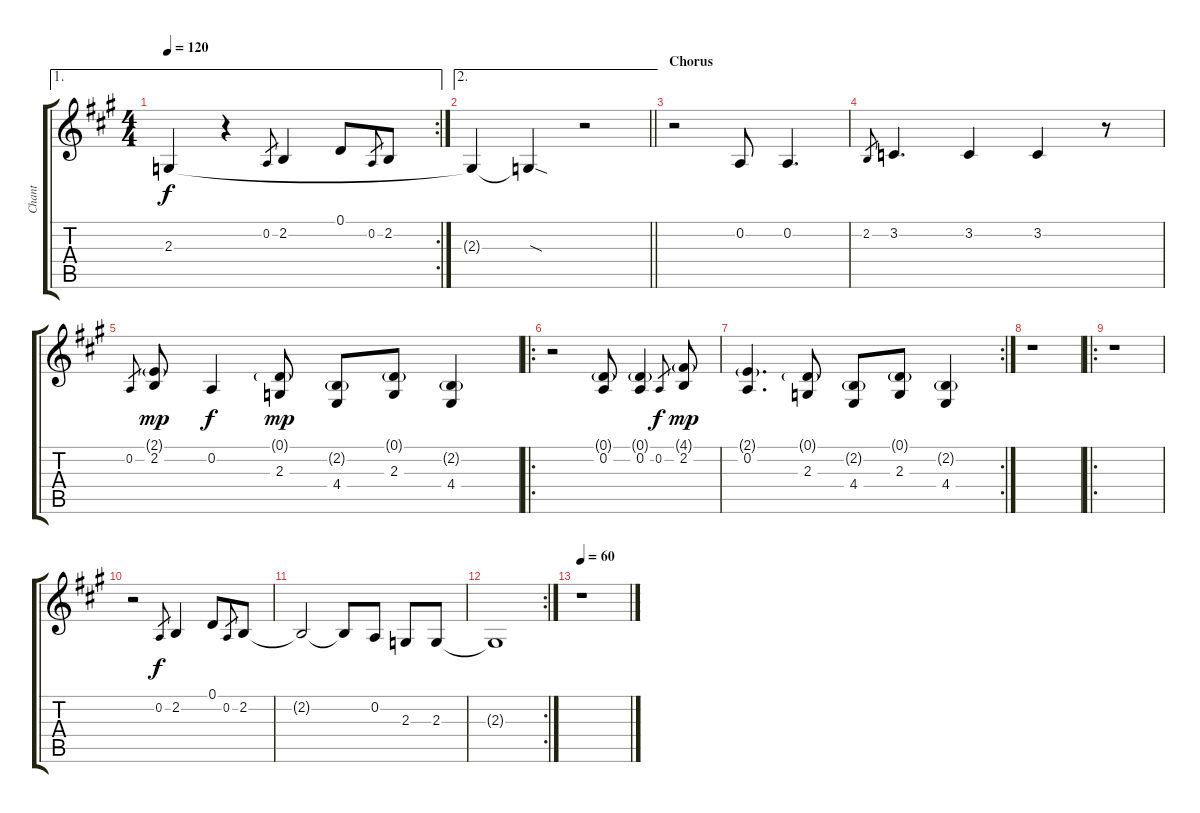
\track ("Chant" "Chant") {instrument trumpet}
\staff {score tabs}
\tuning (D4 A3 F3 C3 G2 D2) {hide}
\ae 1
\rc 2
\ts (4 4)
\tempo 120
\clef g2
\ks a
2.3{t}.4{dy f} r.4 0.2.8{gr} 2.2.4 0.1.8 0.2.8{gr} 2.2.8 |
\ae 2
\barLineRight lightlight
2.3{t}.4 2.3{sod t}.4 r.2 |
\section ("" "Chorus")
r.2 0.2.8 0.2.4{d} |
2.2.8{gr} 3.2.4{d} 3.2.4 3.2.4 r.8 |
0.2.8{gr} (2.1{g} 2.2).8{dy mp} 0.2.4{dy f} (0.1{g} 2.3).8{dy mp} (2.2{g} 4.4).8 (0.1{g} 2.3).8 (2.2{g} 4.4).4 |
\ro
r.2 (0.1{g} 0.2).8 (0.1{g} 0.2).4 0.2.8{gr dy f} (4.1{g} 2.2).8{dy mp} |
\rc 2
(2.1{g} 0.2).4{d} (0.1{g} 2.3).8 (2.2{g} 4.4).8 (0.1{g} 2.3).8 (2.2{g} 4.4).4 |
r.1 |
\ro
r.1 |
r.2 0.2.8{gr dy f} 2.2.4 0.1.8 0.2.8{gr} 2.2.8 |
2.2{t}.2 2.2{t}.8 0.2.8 2.3.8 2.3.8 |
\rc 2
2.3{t}.1 |
\tempo 60
r.1
